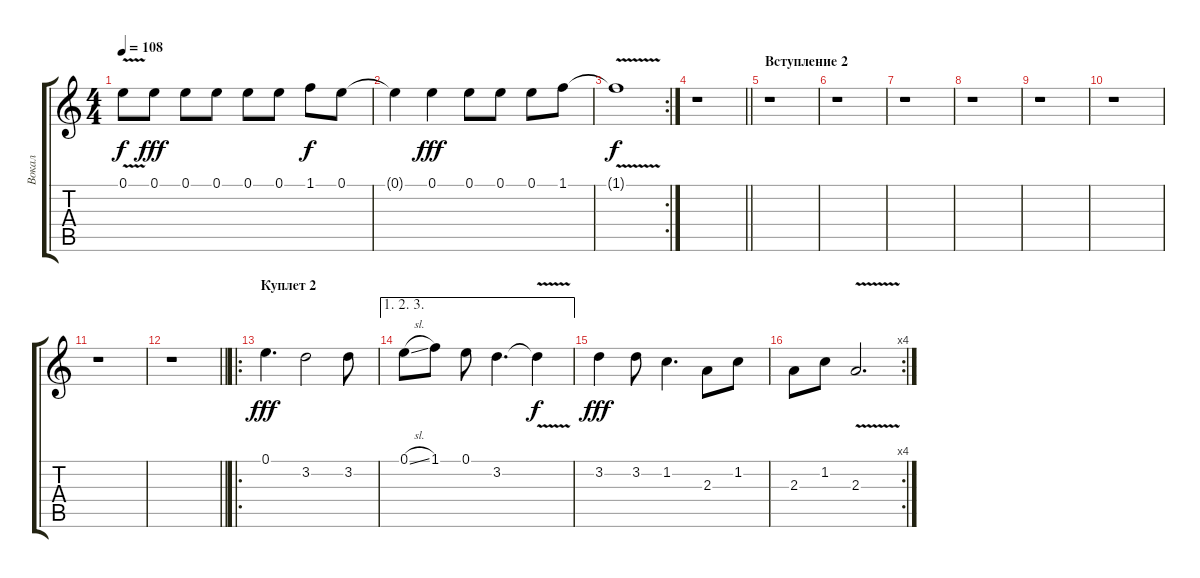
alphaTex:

\track ("Вокал" "Вокал") {instrument electricguitarjazz}
\staff {score tabs}
\tuning (E4 B3 G3 D3 A2 E2) {hide}
\ts (4 4)
\tempo 108
\clef g2
\ks c
0.1{v t}.8{dy f} 0.1.8{dy fff} 0.1.8 0.1.8 0.1.8 0.1.8 1.1.8{dy f} 0.1.8 |
0.1{t}.4 0.1.4{dy fff} 0.1.8 0.1.8 0.1.8 1.1.8 |
\rc 2
1.1{v t}.1{dy f} |
\barLineRight lightlight
r.1 |
\section ("" "Вступление 2")
r.1 |
r.1 |
r.1 |
r.1 |
r.1 |
r.1 |
r.1 |
\barLineRight lightlight
r.1 |
\ro
\section ("" "Куплет 2")
0.1.4{d dy fff} 3.2.2 3.2.8 |
\ae (1 2 3)
0.1{sl}.8 1.1.8 0.1.8 3.2.4{d} 3.2{v t}.4{dy f} |
3.2.4{dy fff} 3.2.8 1.2.4{d} 2.3.8 1.2.8 |
\rc 4
2.3.8 1.2.8 2.3{v}.2{d}
